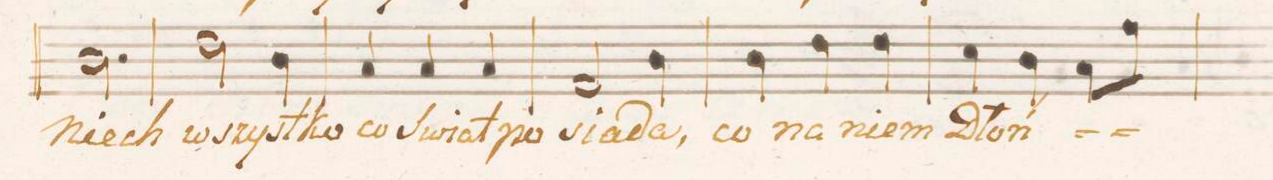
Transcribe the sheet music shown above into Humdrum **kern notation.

**kern	**text
*I"Tenore.	*
*clefC4	*
*k[f#c#g#]	*
*M3/4	*
2.A\	Niech
=70	=70
2c#\	wszy-
4A\	-stko
=71	=71
4G#/	co
4G#/	ſwiat
4G#/	po-
=72	=72
2E/	-sia-
4A\	-da,
=73	=73
4A\	co
4c#\	na
4c#\	niem
=74	=74
4B\	Dłoń
4A\	.
8G#\L	.
8e\J	.
=75	=75
*-	*-
